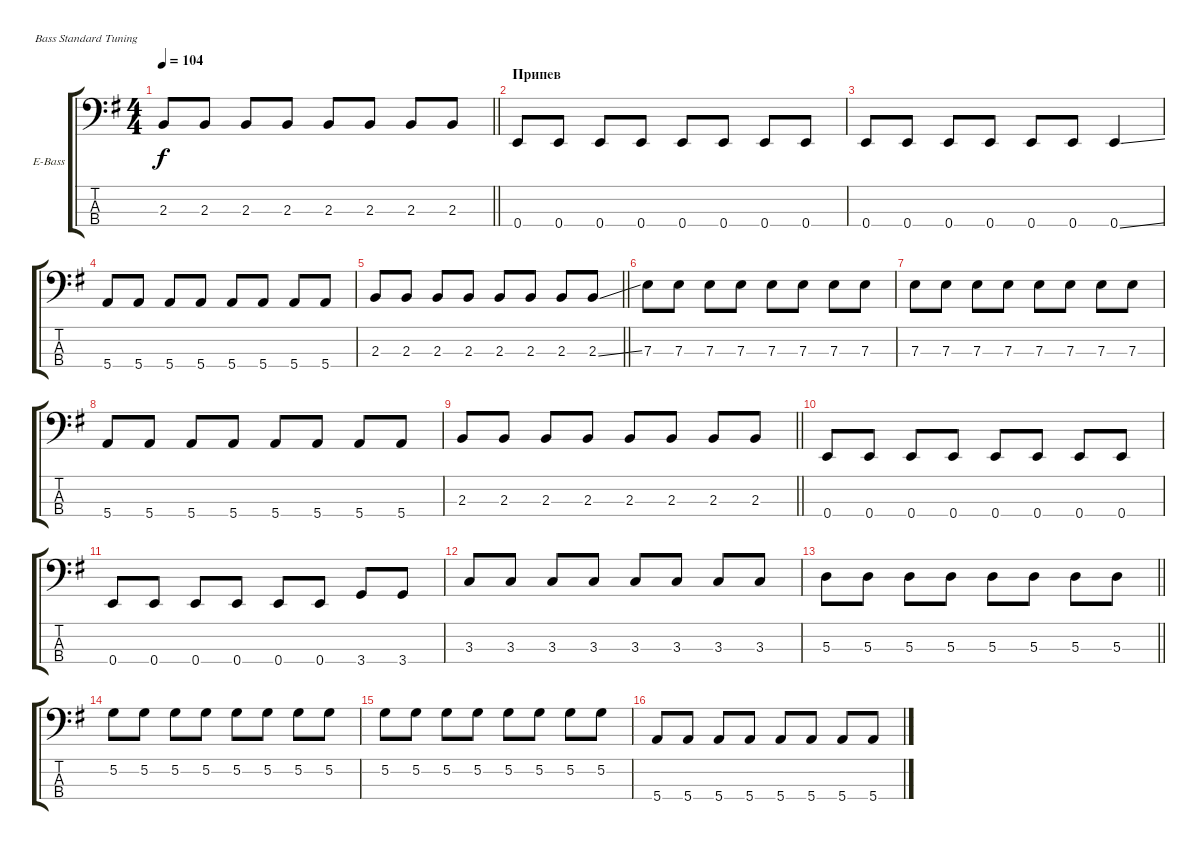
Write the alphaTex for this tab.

\bracketExtendMode groupsimilarinstruments
\firstSystemTrackNameOrientation horizontal
\otherSystemsTrackNameOrientation horizontal
\track ("Bass" "E-Bass") {instrument electricbassfinger}
\staff {score tabs}
\tuning (G2 D2 A1 E1)
\ts (4 4)
\tempo 104
\clef f4
\barLineRight lightlight
\ks eminor
2.3.8{dy f} 2.3.8 2.3.8 2.3.8 2.3.8 2.3.8 2.3.8 2.3.8 |
\section ("" "Припев")
0.4.8 0.4.8 0.4.8 0.4.8 0.4.8 0.4.8 0.4.8 0.4.8 |
0.4.8 0.4.8 0.4.8 0.4.8 0.4.8 0.4.8 0.4{ss}.4 |
5.4.8 5.4.8 5.4.8 5.4.8 5.4.8 5.4.8 5.4.8 5.4.8 |
\barLineRight lightlight
2.3.8 2.3.8 2.3.8 2.3.8 2.3.8 2.3.8 2.3.8 2.3{ss}.8 |
\section ("" "")
7.3.8 7.3.8 7.3.8 7.3.8 7.3.8 7.3.8 7.3.8 7.3.8 |
7.3.8 7.3.8 7.3.8 7.3.8 7.3.8 7.3.8 7.3.8 7.3.8 |
5.4.8 5.4.8 5.4.8 5.4.8 5.4.8 5.4.8 5.4.8 5.4.8 |
\barLineRight lightlight
2.3.8 2.3.8 2.3.8 2.3.8 2.3.8 2.3.8 2.3.8 2.3.8 |
\section ("" "")
0.4.8 0.4.8 0.4.8 0.4.8 0.4.8 0.4.8 0.4.8 0.4.8 |
0.4.8 0.4.8 0.4.8 0.4.8 0.4.8 0.4.8 3.4.8 3.4.8 |
3.3.8 3.3.8 3.3.8 3.3.8 3.3.8 3.3.8 3.3.8 3.3.8 |
\barLineRight lightlight
5.3.8 5.3.8 5.3.8 5.3.8 5.3.8 5.3.8 5.3.8 5.3.8 |
\section ("" "")
5.2.8 5.2.8 5.2.8 5.2.8 5.2.8 5.2.8 5.2.8 5.2.8 |
5.2.8 5.2.8 5.2.8 5.2.8 5.2.8 5.2.8 5.2.8 5.2.8 |
5.4.8 5.4.8 5.4.8 5.4.8 5.4.8 5.4.8 5.4.8 5.4.8
